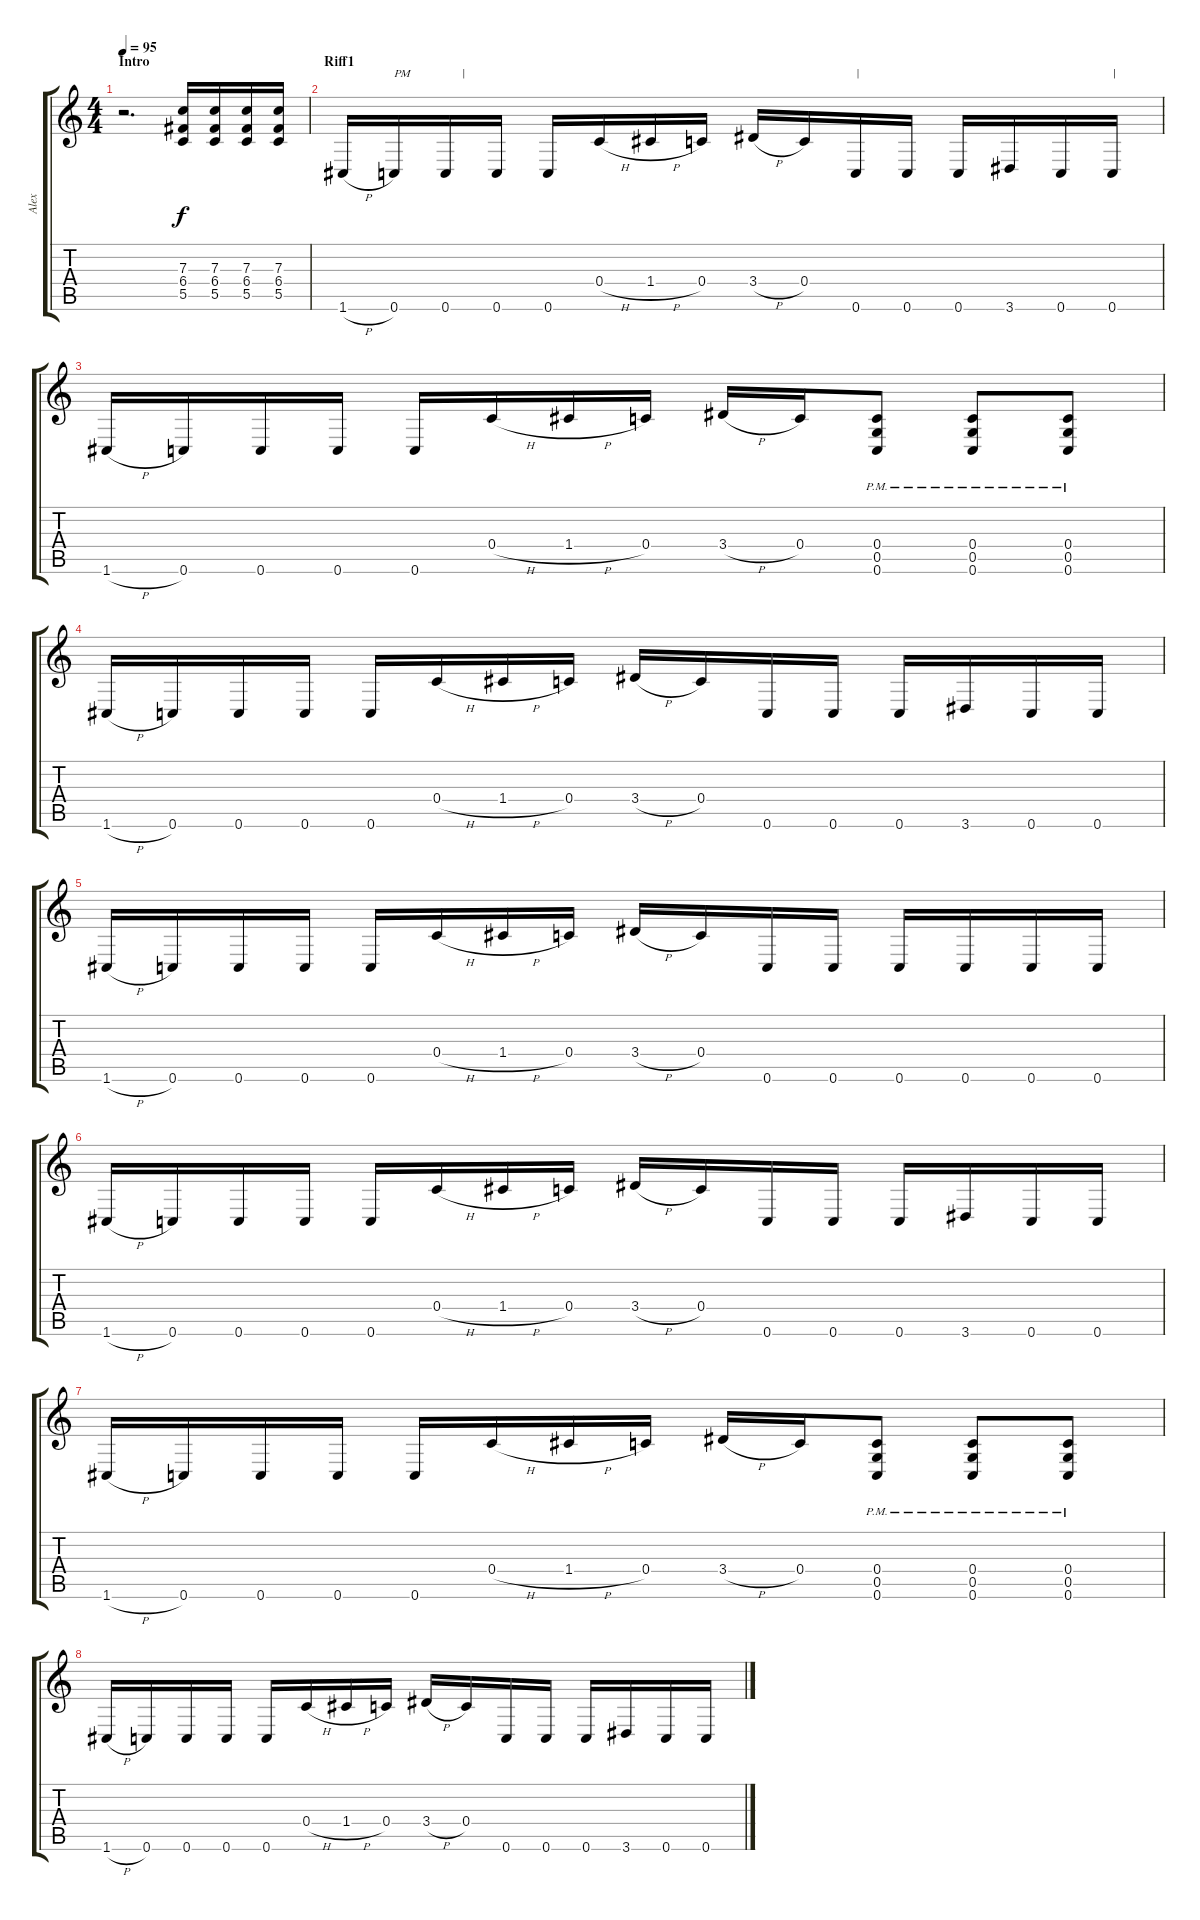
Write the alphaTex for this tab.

\track ("Alex" "Alex") {instrument distortionguitar}
\staff {score tabs}
\tuning (D4 A3 F3 C3 G2 C2) {hide}
\ts (4 4)
\section ("" "Intro")
\tempo 95
\clef g2
\ks c
r.2{d dy f instrument distortionguitar} (7.3 6.4 5.5).16 (7.3 6.4 5.5).16 (7.3 6.4 5.5).16 (7.3 6.4 5.5).16 |
\section ("" "Riff1")
1.6{h}.16 0.6.16{txt "PM                 |"} 0.6.16 0.6.16 0.6.16 0.4{h}.16 1.4{h}.16 0.4.16 3.4{h}.16 0.4.16 0.6.16{txt "|"} 0.6.16 0.6.16 3.6.16 0.6.16 0.6.16{txt "|"} |
1.6{h}.16 0.6.16 0.6.16 0.6.16 0.6.16 0.4{h}.16 1.4{h}.16 0.4.16 3.4{h}.16 0.4.16 (0.4 0.5{pm} 0.6).8 (0.4 0.5{pm} 0.6).8 (0.4 0.5{pm} 0.6).8 |
1.6{h}.16 0.6.16 0.6.16 0.6.16 0.6.16 0.4{h}.16 1.4{h}.16 0.4.16 3.4{h}.16 0.4.16 0.6.16 0.6.16 0.6.16 3.6.16 0.6.16 0.6.16 |
1.6{h}.16 0.6.16 0.6.16 0.6.16 0.6.16 0.4{h}.16 1.4{h}.16 0.4.16 3.4{h}.16 0.4.16 0.6.16 0.6.16 0.6.16 0.6.16 0.6.16 0.6.16 |
1.6{h}.16 0.6.16 0.6.16 0.6.16 0.6.16 0.4{h}.16 1.4{h}.16 0.4.16 3.4{h}.16 0.4.16 0.6.16 0.6.16 0.6.16 3.6.16 0.6.16 0.6.16 |
1.6{h}.16 0.6.16 0.6.16 0.6.16 0.6.16 0.4{h}.16 1.4{h}.16 0.4.16 3.4{h}.16 0.4.16 (0.4 0.5{pm} 0.6).8 (0.4 0.5{pm} 0.6).8 (0.4 0.5{pm} 0.6).8 |
1.6{h}.16 0.6.16 0.6.16 0.6.16 0.6.16 0.4{h}.16 1.4{h}.16 0.4.16 3.4{h}.16 0.4.16 0.6.16 0.6.16 0.6.16 3.6.16 0.6.16 0.6.16
